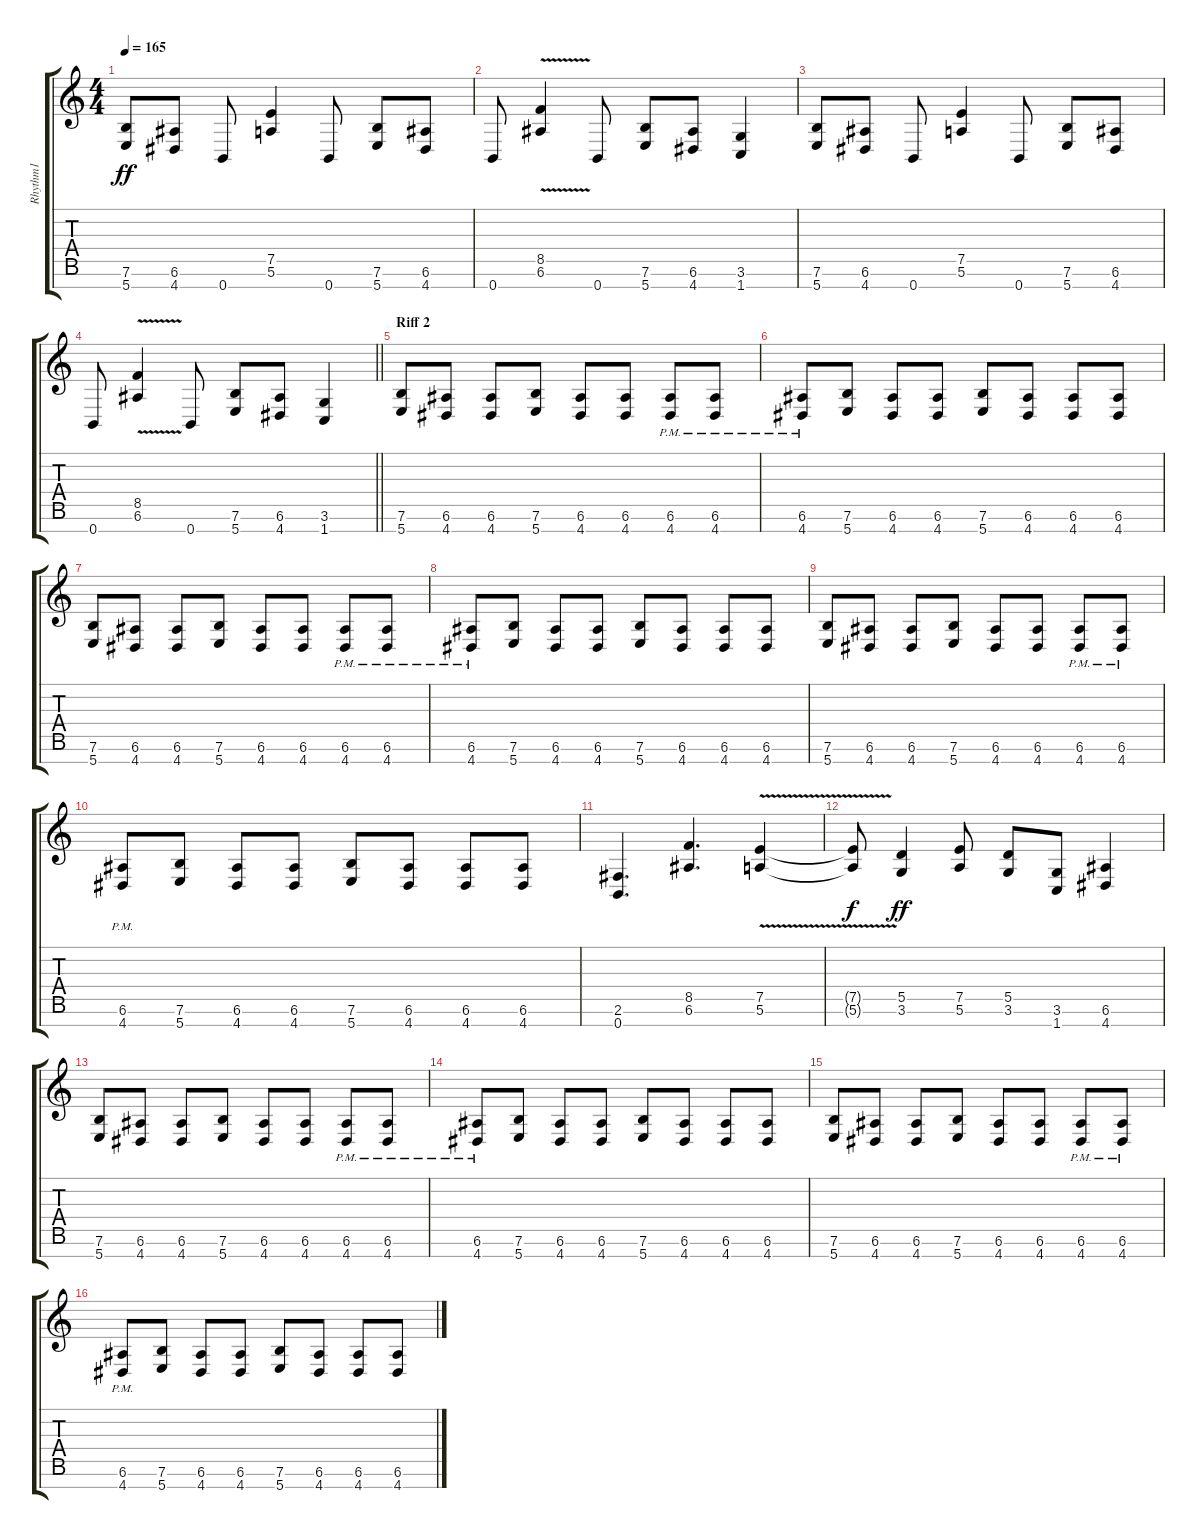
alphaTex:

\track ("Rhythm1" "Rhythm1") {instrument distortionguitar}
\staff {score tabs}
\tuning (E4 B3 G3 D3 A2 E2 B1) {hide}
\ts (4 4)
\tempo 165
\clef g2
\ks c
(7.6 5.7).8{dy ff} (6.6 4.7).8 0.7.8 (7.5 5.6).4 0.7.8 (7.6 5.7).8 (6.6 4.7).8 |
0.7.8 (8.5{v} 6.6{v}).4 0.7.8 (7.6 5.7).8 (6.6 4.7).8 (3.6 1.7).4 |
(7.6 5.7).8 (6.6 4.7).8 0.7.8 (7.5 5.6).4 0.7.8 (7.6 5.7).8 (6.6 4.7).8 |
\barLineRight lightlight
0.7.8 (8.5{v} 6.6{v}).4 0.7.8 (7.6 5.7).8 (6.6 4.7).8 (3.6 1.7).4 |
\section ("" "Riff 2")
(7.6 5.7).8 (6.6 4.7).8 (6.6 4.7).8 (7.6 5.7).8 (6.6 4.7).8 (6.6 4.7).8 (6.6{pm} 4.7{pm}).8 (6.6{pm} 4.7{pm}).8 |
(6.6{pm} 4.7{pm}).8 (7.6 5.7).8 (6.6 4.7).8 (6.6 4.7).8 (7.6 5.7).8 (6.6 4.7).8 (6.6 4.7).8 (6.6 4.7).8 |
(7.6 5.7).8 (6.6 4.7).8 (6.6 4.7).8 (7.6 5.7).8 (6.6 4.7).8 (6.6 4.7).8 (6.6{pm} 4.7{pm}).8 (6.6{pm} 4.7{pm}).8 |
(6.6{pm} 4.7{pm}).8 (7.6 5.7).8 (6.6 4.7).8 (6.6 4.7).8 (7.6 5.7).8 (6.6 4.7).8 (6.6 4.7).8 (6.6 4.7).8 |
(7.6 5.7).8 (6.6 4.7).8 (6.6 4.7).8 (7.6 5.7).8 (6.6 4.7).8 (6.6 4.7).8 (6.6{pm} 4.7{pm}).8 (6.6{pm} 4.7{pm}).8 |
(6.6{pm} 4.7{pm}).8 (7.6 5.7).8 (6.6 4.7).8 (6.6 4.7).8 (7.6 5.7).8 (6.6 4.7).8 (6.6 4.7).8 (6.6 4.7).8 |
(2.6 0.7).4{d} (8.5 6.6).4{d} (7.5{v} 5.6{v}).4 |
(7.5{t} 5.6{t}).8{dy f} (5.5 3.6).4{dy ff} (7.5 5.6).8 (5.5 3.6).8 (3.6 1.7).8 (6.6 4.7).4 |
(7.6 5.7).8 (6.6 4.7).8 (6.6 4.7).8 (7.6 5.7).8 (6.6 4.7).8 (6.6 4.7).8 (6.6{pm} 4.7{pm}).8 (6.6{pm} 4.7{pm}).8 |
(6.6{pm} 4.7{pm}).8 (7.6 5.7).8 (6.6 4.7).8 (6.6 4.7).8 (7.6 5.7).8 (6.6 4.7).8 (6.6 4.7).8 (6.6 4.7).8 |
(7.6 5.7).8 (6.6 4.7).8 (6.6 4.7).8 (7.6 5.7).8 (6.6 4.7).8 (6.6 4.7).8 (6.6{pm} 4.7{pm}).8 (6.6{pm} 4.7{pm}).8 |
(6.6{pm} 4.7{pm}).8 (7.6 5.7).8 (6.6 4.7).8 (6.6 4.7).8 (7.6 5.7).8 (6.6 4.7).8 (6.6 4.7).8 (6.6 4.7).8
